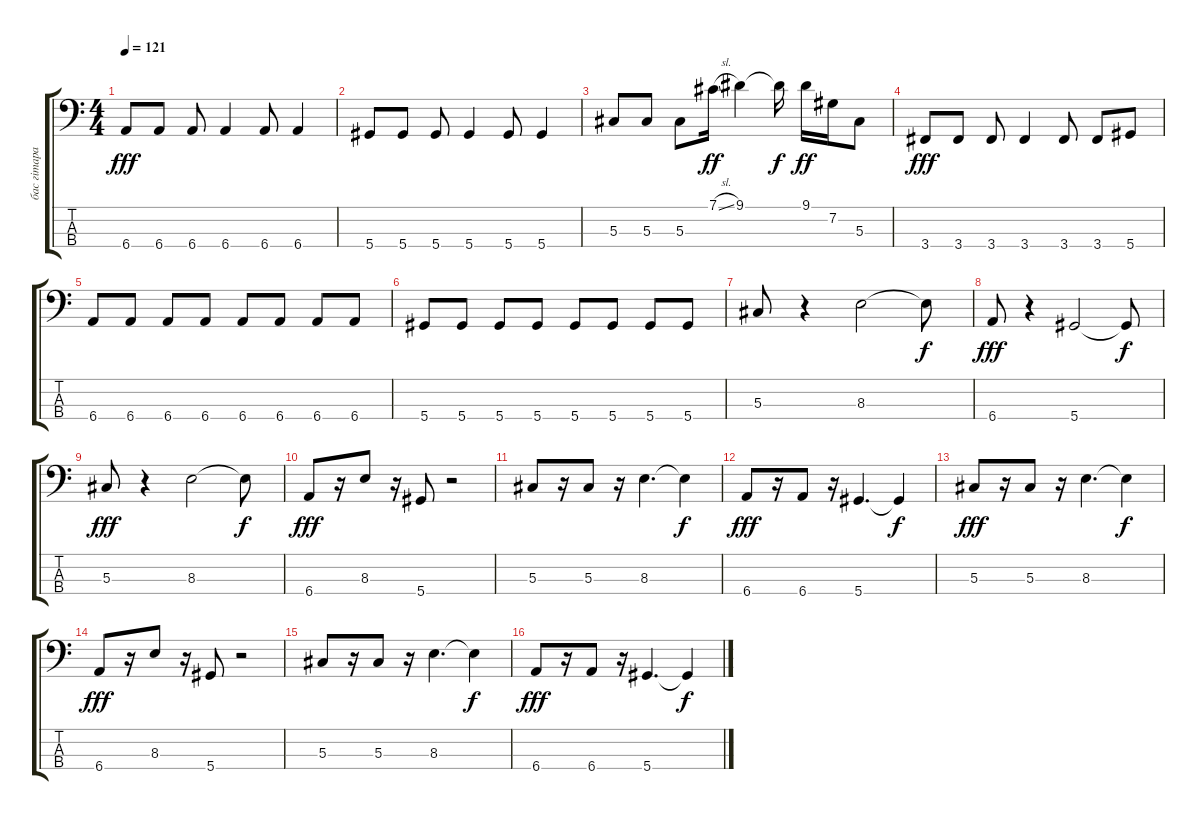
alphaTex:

\track ("бас гiтара Алесь " "бас гiтара") {instrument electricbassfinger}
\staff {score tabs}
\tuning (Gb2 Db2 Ab1 Eb1) {hide}
\ts (4 4)
\tempo 121
\clef f4
\ks c
6.4.8{dy fff} 6.4.8 6.4.8 6.4.4 6.4.8 6.4.4 |
5.4.8 5.4.8 5.4.8 5.4.4 5.4.8 5.4.4 |
5.3.8 5.3.8 5.3.8 7.1{sl}.16{dy ff} 9.1.4 9.1{t}.16{dy f} 9.1.16{dy ff} 7.2.16 5.3.8 |
3.4.8{dy fff} 3.4.8 3.4.8 3.4.4 3.4.8 3.4.8 5.4.8 |
6.4.8 6.4.8 6.4.8 6.4.8 6.4.8 6.4.8 6.4.8 6.4.8 |
5.4.8 5.4.8 5.4.8 5.4.8 5.4.8 5.4.8 5.4.8 5.4.8 |
5.3.8 r.4 8.3.2 8.3{t}.8{dy f} |
6.4.8{dy fff} r.4 5.4.2 5.4{t}.8{dy f} |
5.3.8{dy fff} r.4 8.3.2 8.3{t}.8{dy f} |
6.4.8{dy fff} r.16 8.3.8 r.16 5.4.8 r.2 |
5.3.8 r.16 5.3.8 r.16 8.3.4{d} 8.3{t}.4{dy f} |
6.4.8{dy fff} r.16 6.4.8 r.16 5.4.4{d} 5.4{t}.4{dy f} |
5.3.8{dy fff} r.16 5.3.8 r.16 8.3.4{d} 8.3{t}.4{dy f} |
6.4.8{dy fff} r.16 8.3.8 r.16 5.4.8 r.2 |
5.3.8 r.16 5.3.8 r.16 8.3.4{d} 8.3{t}.4{dy f} |
6.4.8{dy fff} r.16 6.4.8 r.16 5.4.4{d} 5.4{t}.4{dy f}
